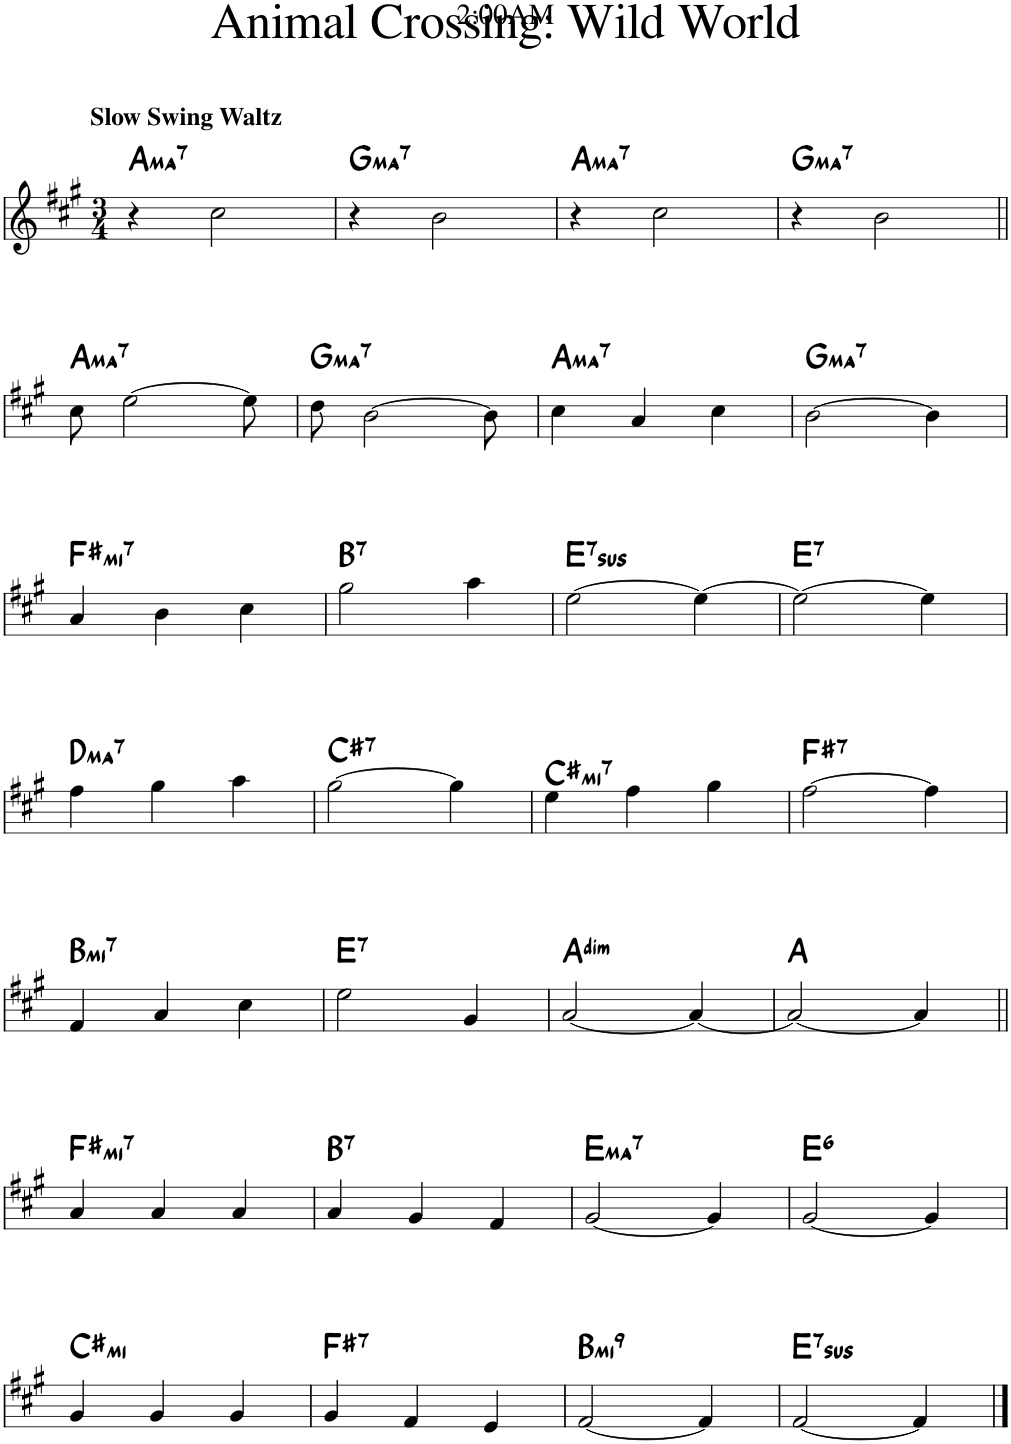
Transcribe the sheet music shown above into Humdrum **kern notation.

**kern	**harte
*part1	*part1
*staff1	*
*I"\new:one	*
*clefG2	*
*k[f#c#g#]	*
*M3/4	*
=1	=1
!LO:TX:a:B:t=Slow Swing Waltz	!LO:H:kt=Maj7
4r	A:maj7
2cc#\	.
=2	=2
!	!LO:H:kt=Maj7
4r	G:maj7
2b\	.
=3	=3
!	!LO:H:kt=Maj7
4r	A:maj7
2cc#\	.
=4	=4
!	!LO:H:kt=Maj7
4r	G:maj7
2b\	.
!!LO:LB:g=z
=5||	=5||
!	!LO:H:kt=Maj7
8cc#\	A:maj7
[2ee\	.
8ee\]	.
=6	=6
!	!LO:H:kt=Maj7
8dd\	G:maj7
[2b\	.
8b\]	.
=7	=7
!	!LO:H:kt=Maj7
4cc#\	A:maj7
4a/	.
4cc#\	.
=8	=8
!	!LO:H:kt=Maj7
[2b\	G:maj7
4b\]	.
!!LO:LB:g=z
=9	=9
!	!LO:H:kt=m7
4a/	F#:min7
4b\	.
4cc#\	.
=10	=10
!	!LO:H:kt=7
2gg#\	B:7
4aa\	.
=11	=11
!	!LO:H:kt=7sus
[2ee\	E:sus4(7)
4ee\_	.
=12	=12
!	!LO:H:kt=7
2ee\_	E:7
4ee\]	.
!!LO:LB:g=z
=13	=13
!	!LO:H:kt=Maj7
4ff#\	D:maj7
4gg#\	.
4aa\	.
=14	=14
!	!LO:H:kt=7
[2gg#\	C#:7
4gg#\]	.
=15	=15
!	!LO:H:kt=m7
4ee\	C#:min7
4ff#\	.
4gg#\	.
=16	=16
!	!LO:H:kt=7
[2ff#\	F#:7
4ff#\]	.
!!LO:LB:g=z
=17	=17
!	!LO:H:kt=m7
4f#/	B:min7
4a/	.
4cc#\	.
=18	=18
!	!LO:H:kt=7
2ee\	E:7
4g#/	.
=19	=19
!	!LO:H:kt=dim
[2a/	A:dim
4a/_	.
=20	=20
2a/_	A:maj
4a/]	.
!!LO:LB:g=z
=21||	=21||
!	!LO:H:kt=m7
4a/	F#:min7
4a/	.
4a/	.
=22	=22
!	!LO:H:kt=7
4a/	B:7
4g#/	.
4f#/	.
=23	=23
!	!LO:H:kt=Maj7
[2g#/	E:maj7
4g#/]	.
=24	=24
!	!LO:H:kt=6
[2g#/	E:maj6
4g#/]	.
!!LO:LB:g=z
=25	=25
!	!LO:H:kt=m
4g#/	C#:min
4g#/	.
4g#/	.
=26	=26
!	!LO:H:kt=7
4g#/	F#:7
4f#/	.
4e/	.
=27	=27
!	!LO:H:kt=m9
[2f#/	B:min9
4f#/]	.
=28	=28
!	!LO:H:kt=7sus
[2f#/	E:sus4(7)
4f#/]	.
==	==
*-	*-
